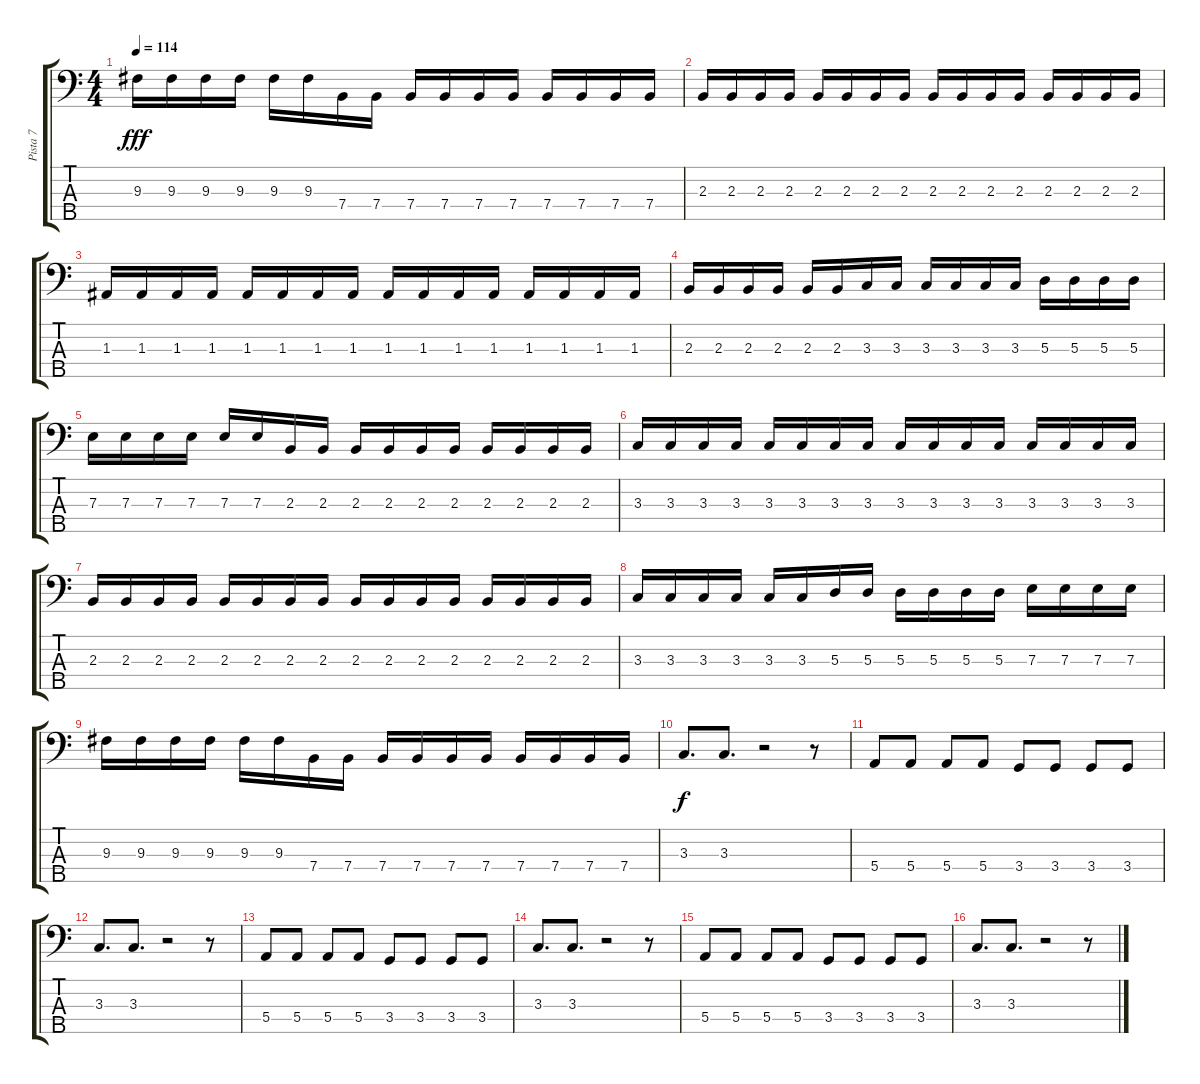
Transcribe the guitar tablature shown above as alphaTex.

\track ("Pista 7" "Pista 7") {instrument electricbassfinger}
\staff {score tabs}
\tuning (G2 D2 A1 E1 B0) {hide}
\ts (4 4)
\tempo 114
\clef f4
\ks c
9.3.16{dy fff} 9.3.16 9.3.16 9.3.16 9.3.16 9.3.16 7.4.16 7.4.16 7.4.16 7.4.16 7.4.16 7.4.16 7.4.16 7.4.16 7.4.16 7.4.16 |
2.3.16 2.3.16 2.3.16 2.3.16 2.3.16 2.3.16 2.3.16 2.3.16 2.3.16 2.3.16 2.3.16 2.3.16 2.3.16 2.3.16 2.3.16 2.3.16 |
1.3.16 1.3.16 1.3.16 1.3.16 1.3.16 1.3.16 1.3.16 1.3.16 1.3.16 1.3.16 1.3.16 1.3.16 1.3.16 1.3.16 1.3.16 1.3.16 |
2.3.16 2.3.16 2.3.16 2.3.16 2.3.16 2.3.16 3.3.16 3.3.16 3.3.16 3.3.16 3.3.16 3.3.16 5.3.16 5.3.16 5.3.16 5.3.16 |
7.3.16 7.3.16 7.3.16 7.3.16 7.3.16 7.3.16 2.3.16 2.3.16 2.3.16 2.3.16 2.3.16 2.3.16 2.3.16 2.3.16 2.3.16 2.3.16 |
3.3.16 3.3.16 3.3.16 3.3.16 3.3.16 3.3.16 3.3.16 3.3.16 3.3.16 3.3.16 3.3.16 3.3.16 3.3.16 3.3.16 3.3.16 3.3.16 |
2.3.16 2.3.16 2.3.16 2.3.16 2.3.16 2.3.16 2.3.16 2.3.16 2.3.16 2.3.16 2.3.16 2.3.16 2.3.16 2.3.16 2.3.16 2.3.16 |
3.3.16 3.3.16 3.3.16 3.3.16 3.3.16 3.3.16 5.3.16 5.3.16 5.3.16 5.3.16 5.3.16 5.3.16 7.3.16 7.3.16 7.3.16 7.3.16 |
9.3.16 9.3.16 9.3.16 9.3.16 9.3.16 9.3.16 7.4.16 7.4.16 7.4.16 7.4.16 7.4.16 7.4.16 7.4.16 7.4.16 7.4.16 7.4.16 |
3.3.8{d dy f} 3.3.8{d} r.2 r.8 |
5.4.8 5.4.8 5.4.8 5.4.8 3.4.8 3.4.8 3.4.8 3.4.8 |
3.3.8{d} 3.3.8{d} r.2 r.8 |
5.4.8 5.4.8 5.4.8 5.4.8 3.4.8 3.4.8 3.4.8 3.4.8 |
3.3.8{d} 3.3.8{d} r.2 r.8 |
5.4.8 5.4.8 5.4.8 5.4.8 3.4.8 3.4.8 3.4.8 3.4.8 |
3.3.8{d} 3.3.8{d} r.2 r.8
